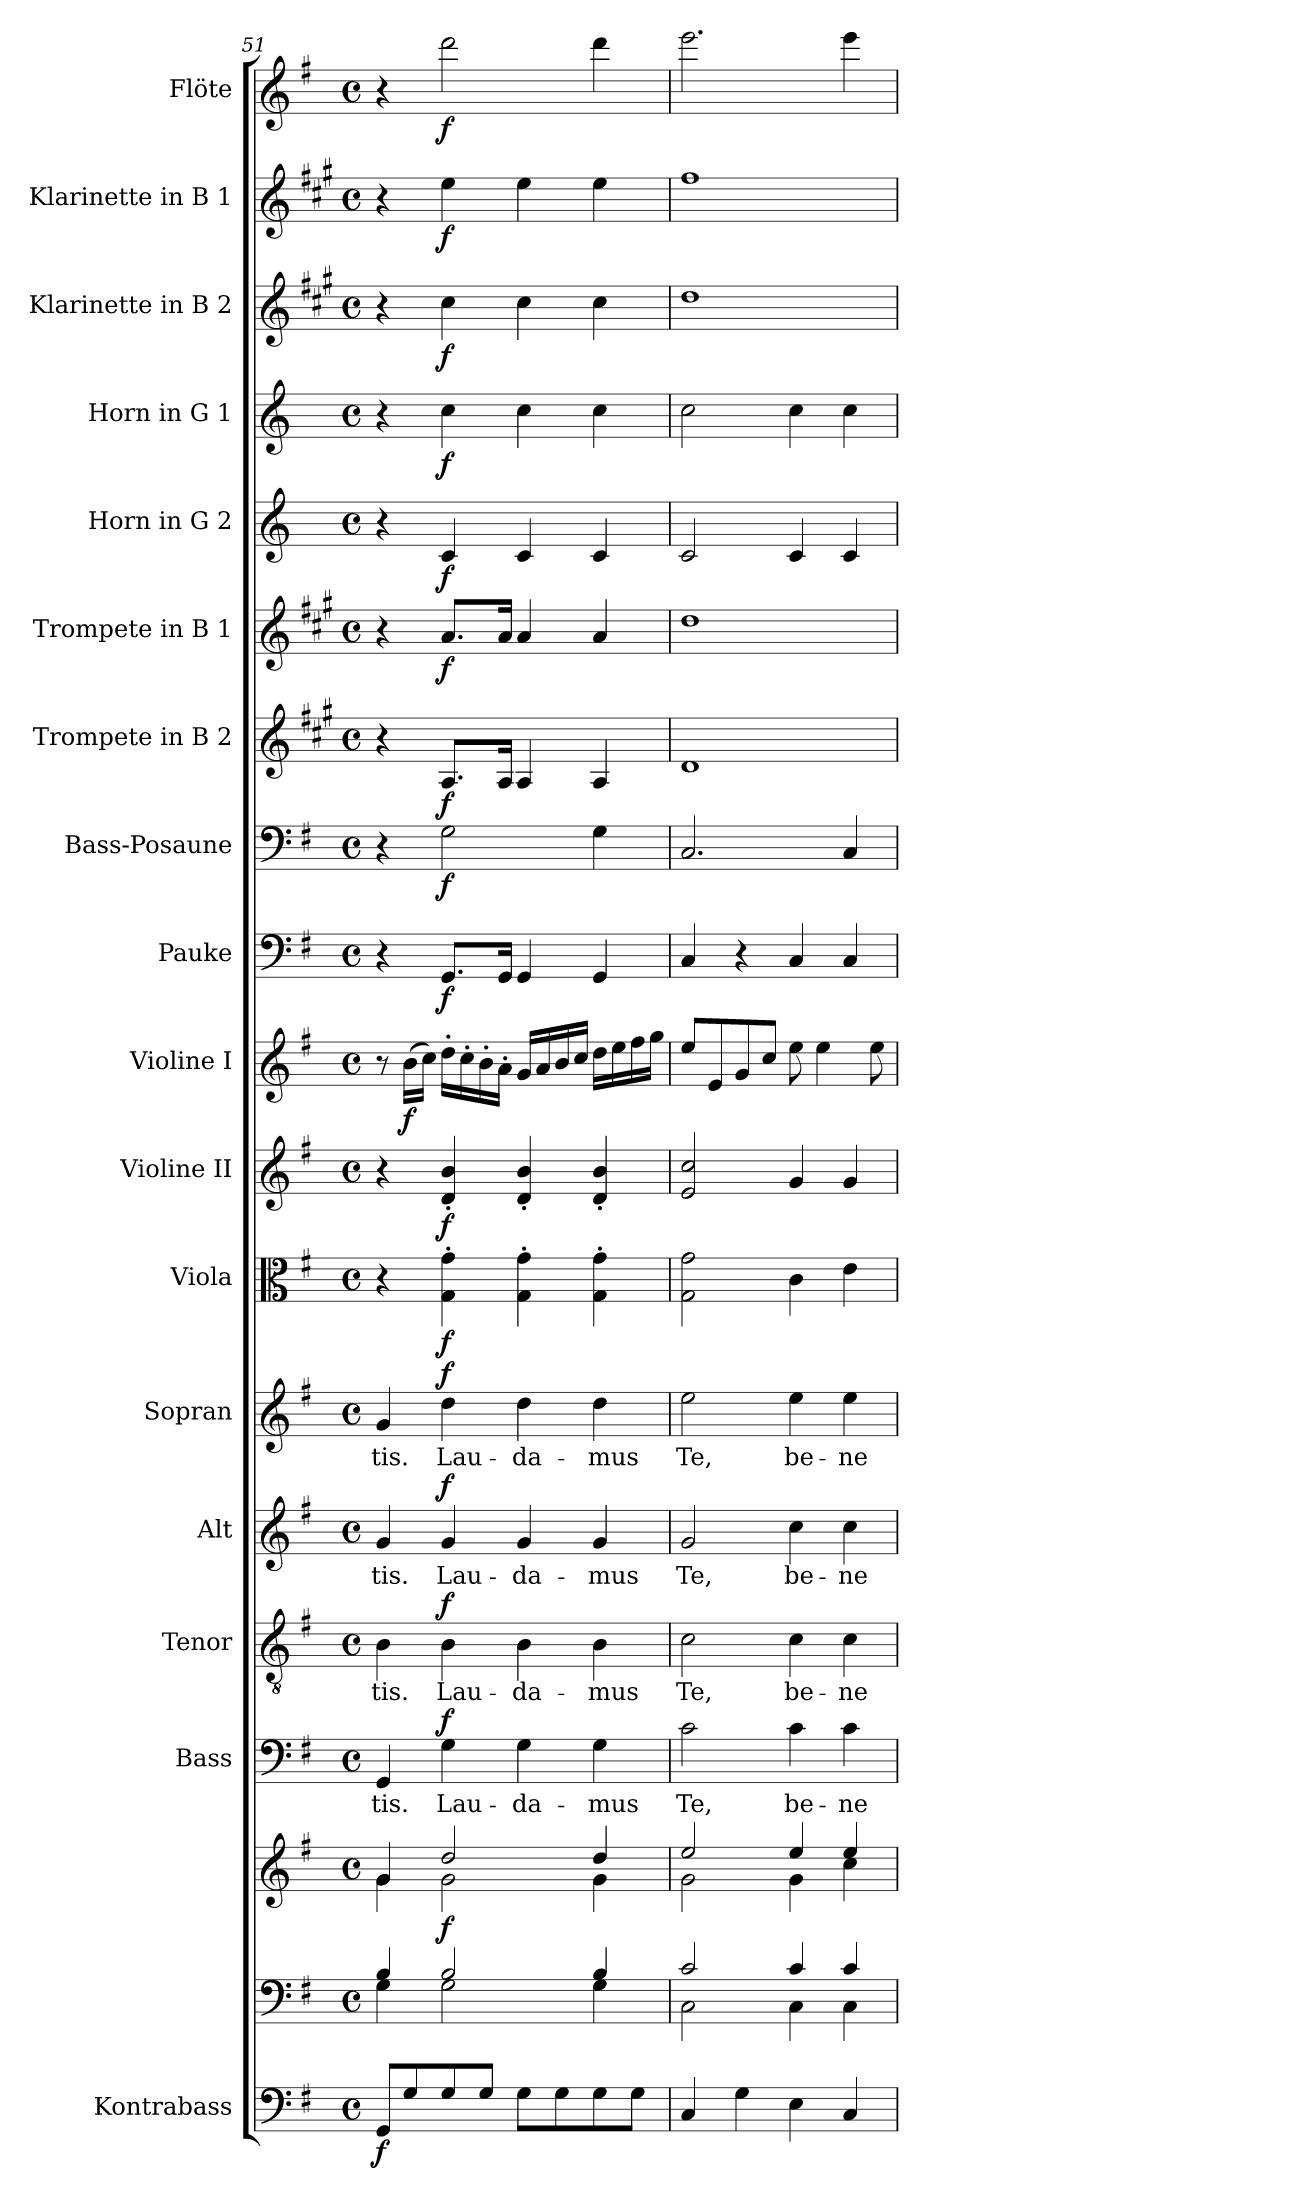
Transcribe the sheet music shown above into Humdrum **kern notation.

**kern	**dynam	**kern	**kern	**dynam	**kern	**text	**dynam	**kern	**text	**dynam	**kern	**text	**dynam	**kern	**text	**dynam	**kern	**dynam	**kern	**dynam	**kern	**dynam	**kern	**dynam	**kern	**dynam	**kern	**dynam	**kern	**dynam	**kern	**dynam	**kern	**dynam	**kern	**dynam	**kern	**dynam	**kern	**dynam
*part18	*part18	*part17	*part17	*part17	*part16	*part16	*part16	*part15	*part15	*part15	*part14	*part14	*part14	*part13	*part13	*part13	*part12	*part12	*part11	*part11	*part10	*part10	*part9	*part9	*part8	*part8	*part7	*part7	*part6	*part6	*part5	*part5	*part4	*part4	*part3	*part3	*part2	*part2	*part1	*part1
*staff19	*staff19	*staff18	*staff17	*staff17/18	*staff16	*staff16	*staff16	*staff15	*staff15	*staff15	*staff14	*staff14	*staff14	*staff13	*staff13	*staff13	*staff12	*staff12	*staff11	*staff11	*staff10	*staff10	*staff9	*staff9	*staff8	*staff8	*staff7	*staff7	*staff6	*staff6	*staff5	*staff5	*staff4	*staff4	*staff3	*staff3	*staff2	*staff2	*staff1	*staff1
*I"Kontrabass	*	*	*	*	*I"Bass	*	*	*I"Tenor	*	*	*I"Alt	*	*	*I"Sopran	*	*	*I"Viola	*	*I"Violine II	*	*I"Violine I	*	*I"Pauke	*	*I"Bass-Posaune	*	*I"Trompete in B 2	*	*I"Trompete in B 1	*	*I"Horn in G 2	*	*I"Horn in G 1	*	*I"Klarinette in B 2	*	*I"Klarinette in B 1	*	*I"Flöte	*
*I'Kb.	*	*	*	*	*I'B	*	*	*I'T	*	*	*I'A	*	*	*I'S	*	*	*I'Vla.	*	*I'Vl. II	*	*I'Vl. I	*	*I'Pk.	*	*I'B. Pos.	*	*	*	*	*	*I'Hrn. 2	*	*I'Hrn. 1	*	*	*	*	*	*I'Fl.	*
*clefF4	*	*clefF4	*clefG2	*	*clefF4	*	*	*clefGv2	*	*	*clefG2	*	*	*clefG2	*	*	*clefC3	*	*clefG2	*	*clefG2	*	*clefF4	*	*clefF4	*	*clefG2	*	*clefG2	*	*clefG2	*	*clefG2	*	*clefG2	*	*clefG2	*	*clefG2	*
*ITrd7c12	*	*	*	*	*	*	*	*	*	*	*	*	*	*	*	*	*	*	*	*	*	*	*	*	*	*	*ITrd1c2	*	*ITrd1c2	*	*ITrd4c7	*	*ITrd4c7	*	*ITrd1c2	*	*ITrd1c2	*	*	*
*k[f#]	*	*k[f#]	*k[f#]	*	*k[f#]	*	*	*k[f#]	*	*	*k[f#]	*	*	*k[f#]	*	*	*k[f#]	*	*k[f#]	*	*k[f#]	*	*k[f#]	*	*k[f#]	*	*k[f#]	*	*k[f#]	*	*k[b-]	*	*k[b-]	*	*k[f#]	*	*k[f#]	*	*k[f#]	*
*G:	*	*G:	*G:	*	*G:	*	*	*G:	*	*	*G:	*	*	*G:	*	*	*G:	*	*G:	*	*G:	*	*G:	*	*G:	*	*G:	*	*G:	*	*F:	*	*F:	*	*G:	*	*G:	*	*G:	*
*M4/4	*	*M4/4	*M4/4	*	*M4/4	*	*	*M4/4	*	*	*M4/4	*	*	*M4/4	*	*	*M4/4	*	*M4/4	*	*M4/4	*	*M4/4	*	*M4/4	*	*M4/4	*	*M4/4	*	*M4/4	*	*M4/4	*	*M4/4	*	*M4/4	*	*M4/4	*
*met(c)	*	*met(c)	*met(c)	*	*met(c)	*	*	*met(c)	*	*	*met(c)	*	*	*met(c)	*	*	*met(c)	*	*met(c)	*	*met(c)	*	*met(c)	*	*met(c)	*	*met(c)	*	*met(c)	*	*met(c)	*	*met(c)	*	*met(c)	*	*met(c)	*	*met(c)	*
=51	=51	=51	=51	=51	=51	=51	=51	=51	=51	=51	=51	=51	=51	=51	=51	=51	=51	=51	=51	=51	=51	=51	=51	=51	=51	=51	=51	=51	=51	=51	=51	=51	=51	=51	=51	=51	=51	=51	=51	=51
*	*	*^	*^	*	*	*	*	*	*	*	*	*	*	*	*	*	*	*	*	*	*	*	*	*	*	*	*	*	*	*	*	*	*	*	*	*	*	*	*	*
!	!LO:DY:b	!	!	!	!	!	!	!LO:LY:b	!	!	!LO:LY:b	!	!	!LO:LY:b	!	!	!LO:LY:b	!	!	!	!	!	!	!	!	!	!	!	!	!	!	!	!	!	!	!	!	!	!	!	!	!
8GGG/L	f	4B/	4G\	4g/	4g\	.	4GG/	-tis.	.	4B\	-tis.	.	4g/	-tis.	.	4g/	-tis.	.	4r	.	4r	.	8r	.	4r	.	4r	.	4r	.	4r	.	4r	.	4r	.	4r	.	4r	.	4r	.
!	!	!	!	!	!	!	!	!	!	!	!	!	!	!	!	!	!	!	!	!	!	!	!	!LO:DY:b	!	!	!	!	!	!	!	!	!	!	!	!	!	!	!	!	!	!
8GG/	.	.	.	.	.	.	.	.	.	.	.	.	.	.	.	.	.	.	.	.	.	.	(>16b\LL	f	.	.	.	.	.	.	.	.	.	.	.	.	.	.	.	.	.	.
.	.	.	.	.	.	.	.	.	.	.	.	.	.	.	.	.	.	.	.	.	.	.	16cc\JJ)	.	.	.	.	.	.	.	.	.	.	.	.	.	.	.	.	.	.	.
!	!	!	!	!	!	!LO:DY:b	!	!LO:LY:b	!LO:DY:a	!	!LO:LY:b	!LO:DY:a	!	!LO:LY:b	!LO:DY:a	!	!LO:LY:b	!LO:DY:a	!	!LO:DY:b	!	!LO:DY:b	!	!	!	!LO:DY:b	!	!LO:DY:b	!	!LO:DY:b	!	!LO:DY:b	!	!LO:DY:b	!	!LO:DY:b	!	!LO:DY:b	!	!LO:DY:b	!	!LO:DY:b
8GG/	.	2B/	2G\	2dd/	2g\	f	4G\	Lau-	f	4B\	Lau-	f	4g/	Lau-	f	4dd\	Lau-	f	4G\'> 4g\'>	f	4d/'< 4b/'<	f	16dd'>\LL	.	8.GG/L	f	2G\	f	8.G/L	f	8.g/L	f	4F/	f	4f\	f	4b\	f	4dd\	f	2ddd\	f
.	.	.	.	.	.	.	.	.	.	.	.	.	.	.	.	.	.	.	.	.	.	.	16cc'>\	.	.	.	.	.	.	.	.	.	.	.	.	.	.	.	.	.	.	.
8GG/J	.	.	.	.	.	.	.	.	.	.	.	.	.	.	.	.	.	.	.	.	.	.	16b'>\	.	.	.	.	.	.	.	.	.	.	.	.	.	.	.	.	.	.	.
.	.	.	.	.	.	.	.	.	.	.	.	.	.	.	.	.	.	.	.	.	.	.	16a'>\JJ	.	16GG/Jk	.	.	.	16G/Jk	.	16g/Jk	.	.	.	.	.	.	.	.	.	.	.
!	!	!	!	!	!	!	!	!LO:LY:b	!	!	!LO:LY:b	!	!	!LO:LY:b	!	!	!LO:LY:b	!	!	!	!	!	!	!	!	!	!	!	!	!	!	!	!	!	!	!	!	!	!	!	!	!
8GG\L	.	.	.	.	.	.	4G\	-da-	.	4B\	-da-	.	4g/	-da-	.	4dd\	-da-	.	4G\'> 4g\'>	.	4d/'< 4b/'<	.	16g/LL	.	4GG/	.	.	.	4G/	.	4g/	.	4F/	.	4f\	.	4b\	.	4dd\	.	.	.
.	.	.	.	.	.	.	.	.	.	.	.	.	.	.	.	.	.	.	.	.	.	.	16a/	.	.	.	.	.	.	.	.	.	.	.	.	.	.	.	.	.	.	.
8GG\	.	.	.	.	.	.	.	.	.	.	.	.	.	.	.	.	.	.	.	.	.	.	16b/	.	.	.	.	.	.	.	.	.	.	.	.	.	.	.	.	.	.	.
.	.	.	.	.	.	.	.	.	.	.	.	.	.	.	.	.	.	.	.	.	.	.	16cc/JJ	.	.	.	.	.	.	.	.	.	.	.	.	.	.	.	.	.	.	.
!	!	!	!	!	!	!	!	!LO:LY:b	!	!	!LO:LY:b	!	!	!LO:LY:b	!	!	!LO:LY:b	!	!	!	!	!	!	!	!	!	!	!	!	!	!	!	!	!	!	!	!	!	!	!	!	!
8GG\	.	4B/	4G\	4dd/	4g\	.	4G\	-mus	.	4B\	-mus	.	4g/	-mus	.	4dd\	-mus	.	4G\'> 4g\'>	.	4d/'< 4b/'<	.	16dd\LL	.	4GG/	.	4G\	.	4G/	.	4g/	.	4F/	.	4f\	.	4b\	.	4dd\	.	4ddd\	.
.	.	.	.	.	.	.	.	.	.	.	.	.	.	.	.	.	.	.	.	.	.	.	16ee\	.	.	.	.	.	.	.	.	.	.	.	.	.	.	.	.	.	.	.
8GG\J	.	.	.	.	.	.	.	.	.	.	.	.	.	.	.	.	.	.	.	.	.	.	16ff#\	.	.	.	.	.	.	.	.	.	.	.	.	.	.	.	.	.	.	.
.	.	.	.	.	.	.	.	.	.	.	.	.	.	.	.	.	.	.	.	.	.	.	16gg\JJ	.	.	.	.	.	.	.	.	.	.	.	.	.	.	.	.	.	.	.
=52	=52	=52	=52	=52	=52	=52	=52	=52	=52	=52	=52	=52	=52	=52	=52	=52	=52	=52	=52	=52	=52	=52	=52	=52	=52	=52	=52	=52	=52	=52	=52	=52	=52	=52	=52	=52	=52	=52	=52	=52	=52	=52
!	!	!	!	!	!	!	!	!LO:LY:b	!	!	!LO:LY:b	!	!	!LO:LY:b	!	!	!LO:LY:b	!	!	!	!	!	!	!	!	!	!	!	!	!	!	!	!	!	!	!	!	!	!	!	!	!
4CC/	.	2c/	2C\	2ee/	2g\	.	2c\	Te,	.	2c\	Te,	.	2g/	Te,	.	2ee\	Te,	.	2G\ 2g\	.	2e/ 2cc/	.	8ee/L	.	4C/	.	2.C/	.	1c	.	1cc	.	2F/	.	2f\	.	1cc	.	1ee	.	2.eee\	.
.	.	.	.	.	.	.	.	.	.	.	.	.	.	.	.	.	.	.	.	.	.	.	8e/	.	.	.	.	.	.	.	.	.	.	.	.	.	.	.	.	.	.	.
4GG\	.	.	.	.	.	.	.	.	.	.	.	.	.	.	.	.	.	.	.	.	.	.	8g/	.	4r	.	.	.	.	.	.	.	.	.	.	.	.	.	.	.	.	.
.	.	.	.	.	.	.	.	.	.	.	.	.	.	.	.	.	.	.	.	.	.	.	8cc/J	.	.	.	.	.	.	.	.	.	.	.	.	.	.	.	.	.	.	.
!	!	!	!	!	!	!	!	!LO:LY:b	!	!	!LO:LY:b	!	!	!LO:LY:b	!	!	!LO:LY:b	!	!	!	!	!	!	!	!	!	!	!	!	!	!	!	!	!	!	!	!	!	!	!	!	!
4EE\	.	4c/	4C\	4ee/	4g\	.	4c\	be-	.	4c\	be-	.	4cc\	be-	.	4ee\	be-	.	4c\	.	4g/	.	8ee\	.	4C/	.	.	.	.	.	.	.	4F/	.	4f\	.	.	.	.	.	.	.
.	.	.	.	.	.	.	.	.	.	.	.	.	.	.	.	.	.	.	.	.	.	.	4ee\	.	.	.	.	.	.	.	.	.	.	.	.	.	.	.	.	.	.	.
!	!	!	!	!	!	!	!	!LO:LY:b	!	!	!LO:LY:b	!	!	!LO:LY:b	!	!	!LO:LY:b	!	!	!	!	!	!	!	!	!	!	!	!	!	!	!	!	!	!	!	!	!	!	!	!	!
4CC/	.	4c/	4C\	4ee/	4cc\	.	4c\	-ne-	.	4c\	-ne-	.	4cc\	-ne-	.	4ee\	-ne-	.	4e\	.	4g/	.	.	.	4C/	.	4C/	.	.	.	.	.	4F/	.	4f\	.	.	.	.	.	4eee\	.
.	.	.	.	.	.	.	.	.	.	.	.	.	.	.	.	.	.	.	.	.	.	.	8ee\	.	.	.	.	.	.	.	.	.	.	.	.	.	.	.	.	.	.	.
*	*	*v	*v	*	*	*	*	*	*	*	*	*	*	*	*	*	*	*	*	*	*	*	*	*	*	*	*	*	*	*	*	*	*	*	*	*	*	*	*	*	*	*
*	*	*	*v	*v	*	*	*	*	*	*	*	*	*	*	*	*	*	*	*	*	*	*	*	*	*	*	*	*	*	*	*	*	*	*	*	*	*	*	*	*	*
=	=	=	=	=	=	=	=	=	=	=	=	=	=	=	=	=	=	=	=	=	=	=	=	=	=	=	=	=	=	=	=	=	=	=	=	=	=	=	=	=
*-	*-	*-	*-	*-	*-	*-	*-	*-	*-	*-	*-	*-	*-	*-	*-	*-	*-	*-	*-	*-	*-	*-	*-	*-	*-	*-	*-	*-	*-	*-	*-	*-	*-	*-	*-	*-	*-	*-	*-	*-
